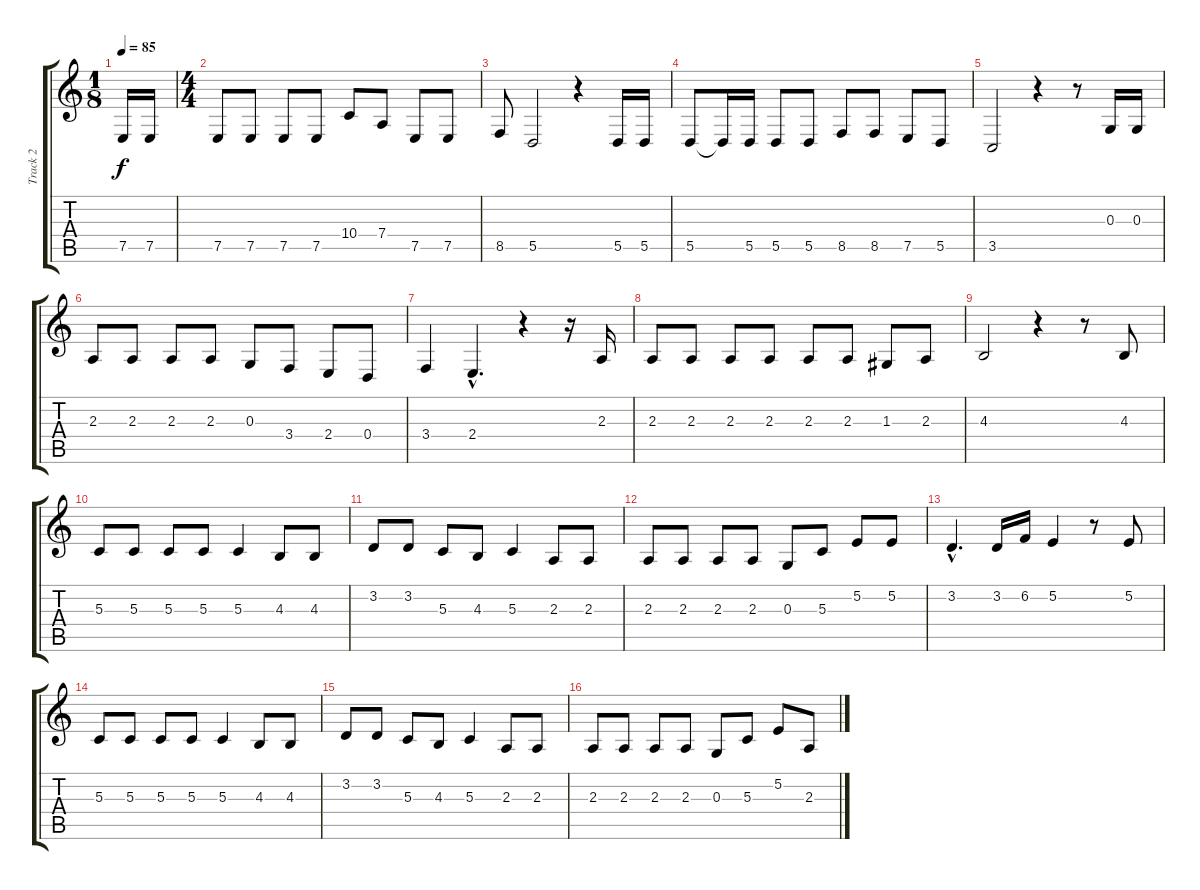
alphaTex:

\track ("Track 2" "Track 2") {instrument acousticgrandpiano}
\staff {score tabs}
\tuning (E4 B3 G3 D3 A2 E2) {hide}
\ts (1 8)
\tempo 85
\clef g2
\ks c
7.5.16{dy f instrument acousticgrandpiano} 7.5.16 |
\ts (4 4)
7.5.8 7.5.8 7.5.8 7.5.8 10.4.8 7.4.8 7.5.8 7.5.8 |
8.5.8 5.5.2 r.4 5.5.16 5.5.16 |
5.5.8 5.5{t}.16 5.5.16 5.5.8 5.5.8 8.5.8 8.5.8 7.5.8 5.5.8 |
3.5.2 r.4 r.8 0.3.16 0.3.16 |
2.3.8 2.3.8 2.3.8 2.3.8 0.3.8 3.4.8 2.4.8 0.4.8 |
3.4.4 2.4{hac}.4{d} r.4 r.16 2.3.16 |
2.3.8 2.3.8 2.3.8 2.3.8 2.3.8 2.3.8 1.3.8 2.3.8 |
4.3.2 r.4 r.8 4.3.8 |
5.3.8 5.3.8 5.3.8 5.3.8 5.3.4 4.3.8 4.3.8 |
3.2.8 3.2.8 5.3.8 4.3.8 5.3.4 2.3.8 2.3.8 |
2.3.8 2.3.8 2.3.8 2.3.8 0.3.8 5.3.8 5.2.8 5.2.8 |
3.2{hac}.4{d} 3.2.16 6.2.16 5.2.4 r.8 5.2.8 |
5.3.8 5.3.8 5.3.8 5.3.8 5.3.4 4.3.8 4.3.8 |
3.2.8 3.2.8 5.3.8 4.3.8 5.3.4 2.3.8 2.3.8 |
2.3.8 2.3.8 2.3.8 2.3.8 0.3.8 5.3.8 5.2.8 2.3.8
